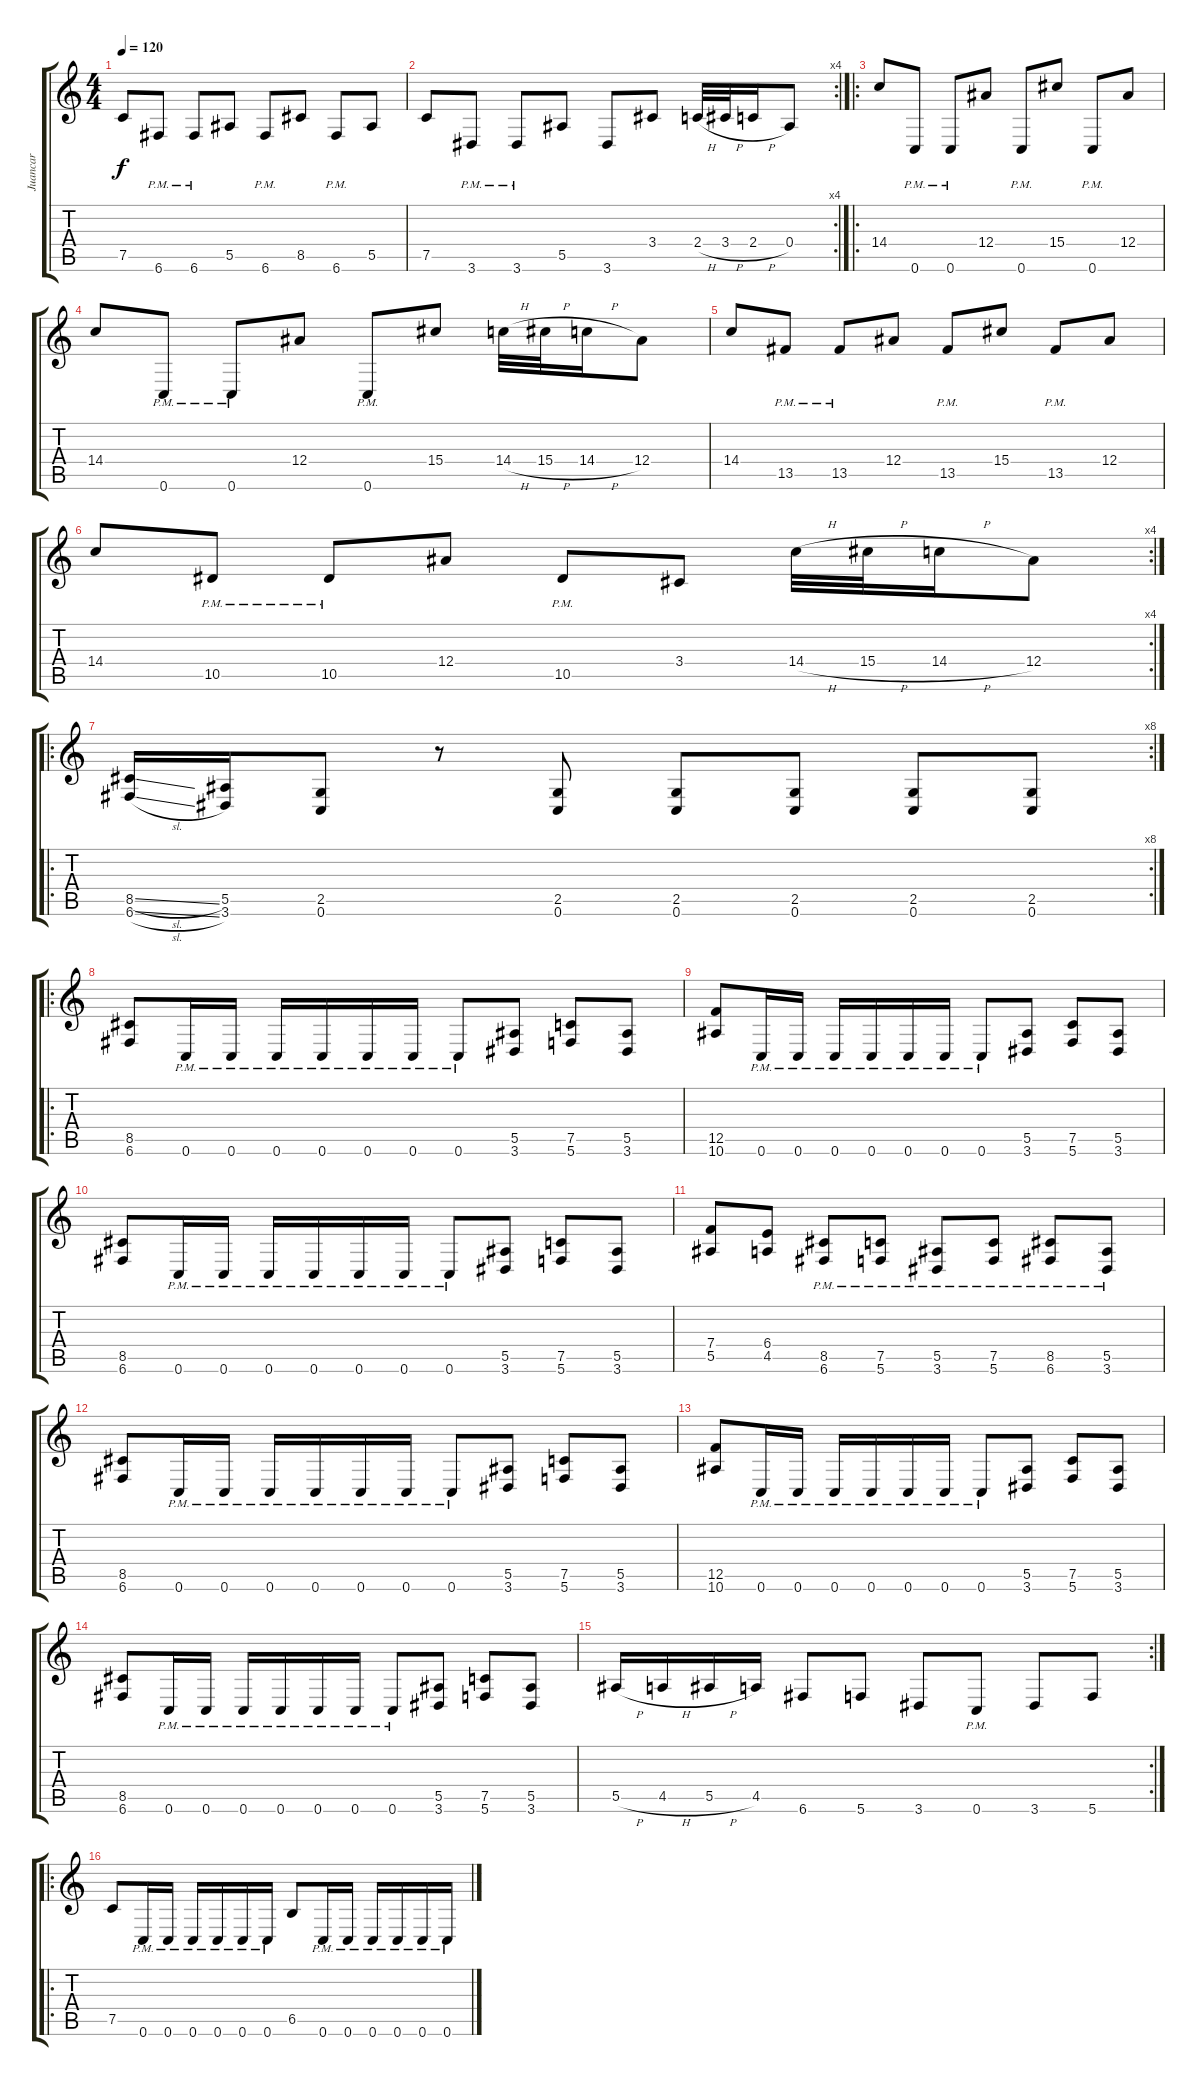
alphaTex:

\track ("Juancar" "Juancar") {instrument distortionguitar}
\staff {score tabs}
\tuning (C4 G3 Eb3 Bb2 F2 C2) {hide}
\ts (4 4)
\tempo 120
\clef g2
\ks c
7.5.8{dy f} 6.6{pm}.8 6.6{pm}.8 5.5.8 6.6{pm}.8 8.5.8 6.6{pm}.8 5.5.8 |
\rc 4
7.5.8 3.6{pm}.8 3.6{pm}.8 5.5.8 3.6.8 3.4.8 2.4{h}.32 3.4{h}.32 2.4{h}.16 0.4.8 |
\ro
14.4.8 0.6{pm}.8 0.6{pm}.8 12.4.8 0.6{pm}.8 15.4.8 0.6{pm}.8 12.4.8 |
14.4.8 0.6{pm}.8 0.6{pm}.8 12.4.8 0.6{pm}.8 15.4.8 14.4{h}.32 15.4{h}.32 14.4{h}.16 12.4.8 |
14.4.8 13.5{pm}.8 13.5{pm}.8 12.4.8 13.5{pm}.8 15.4.8 13.5{pm}.8 12.4.8 |
\rc 4
14.4.8 10.5{pm}.8 10.5{pm}.8 12.4.8 10.5{pm}.8 3.4.8 14.4{h}.32 15.4{h}.32 14.4{h}.16 12.4.8 |
\ro
\rc 8
(8.5{sl} 6.6{sl}).16 (5.5 3.6).16 (2.5 0.6).8 r.8 (2.5 0.6).8 (2.5 0.6).8 (2.5 0.6).8 (2.5 0.6).8 (2.5 0.6).8 |
\ro
(8.5 6.6).8 0.6{pm}.16 0.6{pm}.16 0.6{pm}.16 0.6{pm}.16 0.6{pm}.16 0.6{pm}.16 0.6{pm}.8 (5.5 3.6).8 (7.5 5.6).8 (5.5 3.6).8 |
(12.5 10.6).8 0.6{pm}.16 0.6{pm}.16 0.6{pm}.16 0.6{pm}.16 0.6{pm}.16 0.6{pm}.16 0.6{pm}.8 (5.5 3.6).8 (7.5 5.6).8 (5.5 3.6).8 |
(8.5 6.6).8 0.6{pm}.16 0.6{pm}.16 0.6{pm}.16 0.6{pm}.16 0.6{pm}.16 0.6{pm}.16 0.6{pm}.8 (5.5 3.6).8 (7.5 5.6).8 (5.5 3.6).8 |
(7.4 5.5).8 (6.4 4.5).8 (8.5{pm} 6.6{pm}).8 (7.5{pm} 5.6{pm}).8 (5.5{pm} 3.6{pm}).8 (7.5{pm} 5.6{pm}).8 (8.5{pm} 6.6{pm}).8 (5.5{pm} 3.6{pm}).8 |
(8.5 6.6).8 0.6{pm}.16 0.6{pm}.16 0.6{pm}.16 0.6{pm}.16 0.6{pm}.16 0.6{pm}.16 0.6{pm}.8 (5.5 3.6).8 (7.5 5.6).8 (5.5 3.6).8 |
(12.5 10.6).8 0.6{pm}.16 0.6{pm}.16 0.6{pm}.16 0.6{pm}.16 0.6{pm}.16 0.6{pm}.16 0.6{pm}.8 (5.5 3.6).8 (7.5 5.6).8 (5.5 3.6).8 |
(8.5 6.6).8 0.6{pm}.16 0.6{pm}.16 0.6{pm}.16 0.6{pm}.16 0.6{pm}.16 0.6{pm}.16 0.6{pm}.8 (5.5 3.6).8 (7.5 5.6).8 (5.5 3.6).8 |
\rc 2
5.5{h}.16 4.5{h}.16 5.5{h}.16 4.5.16 6.6.8 5.6.8 3.6.8 0.6{pm}.8 3.6.8 5.6.8 |
\ro
7.5.8 0.6{pm}.16 0.6{pm}.16 0.6{pm}.16 0.6{pm}.16 0.6{pm}.16 0.6{pm}.16 6.5.8 0.6{pm}.16 0.6{pm}.16 0.6{pm}.16 0.6{pm}.16 0.6{pm}.16 0.6{pm}.16
